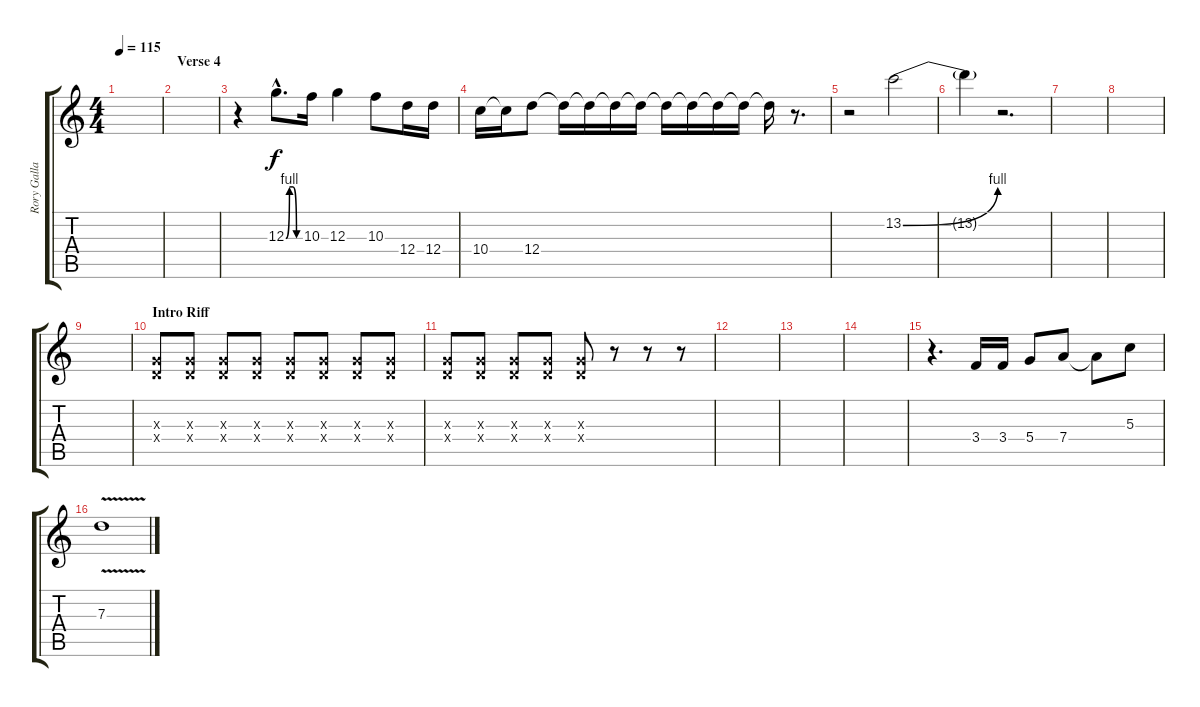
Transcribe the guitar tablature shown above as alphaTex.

\track ("Rory Gallagher Lead" "Rory Galla") {instrument overdrivenguitar}
\staff {score tabs}
\tuning (E4 B3 G3 D3 A2 E2) {hide}
\ts (4 4)
\tempo 115
\clef g2
\ks c
|
\section ("" "Verse 4")
|
r.4 12.3{be (custom 0 0 15 4 30 4 45 0 60 0) hac}.8{d} 10.3.16 12.3.4 10.3.8 12.4.16 12.4.16 |
10.4.16 10.4{t}.16 12.4.8 12.4{t}.16 12.4{t}.16 12.4{t}.16 12.4{t}.16 12.4{t}.16 12.4{t}.16 12.4{t}.16 12.4{t}.16 12.4{t}.16 r.8{d} |
r.2 13.2{be (bend 0 0 60 4)}.2 |
13.2{t}.4 r.2{d} |
|
|
|
\section ("" "Intro Riff")
(0.3{x} 0.4{x}).8 (0.3{x} 0.4{x}).8 (0.3{x} 0.4{x}).8 (0.3{x} 0.4{x}).8 (0.3{x} 0.4{x}).8 (0.3{x} 0.4{x}).8 (0.3{x} 0.4{x}).8 (0.3{x} 0.4{x}).8 |
(0.3{x} 0.4{x}).8 (0.3{x} 0.4{x}).8 (0.3{x} 0.4{x}).8 (0.3{x} 0.4{x}).8 (0.3{x} 0.4{x}).8 r.8 r.8 r.8 |
|
|
|
r.4{d volume 12} 3.4.16 3.4.16 5.4.8 7.4.8 7.4{t}.8 5.3.8{volume 13} |
7.3{v}.1{volume 16}
